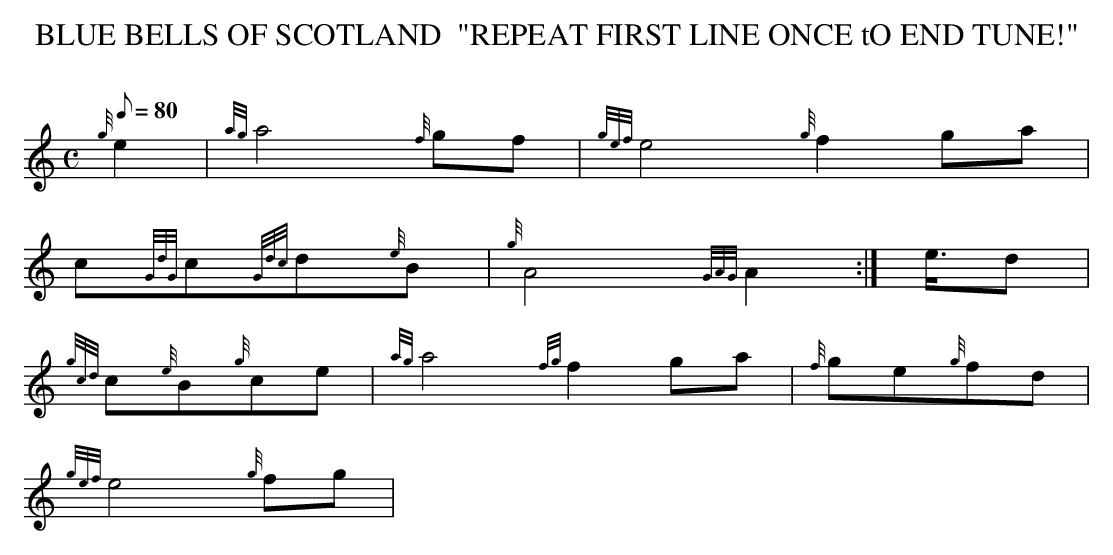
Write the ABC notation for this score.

X:1
T:BLUE BELLS OF SCOTLAND  "REPEAT FIRST LINE ONCE tO END TUNE!"
M:C
L:1/8
Q:80
C:
K:HP
{g}e2 | \
{ag}a4{f}gf | \
{gef}e4{g}f2ga |
c{GdG}c{Gdc}d{e}B | \
{g}A4{GAG}A2 :| \
e3/4d |
{gcd}c{e}B{g}ce | \
{ag}a4{fg}f2ga | \
{f}ge{g}fd |
{gef}e4{g}fg |
